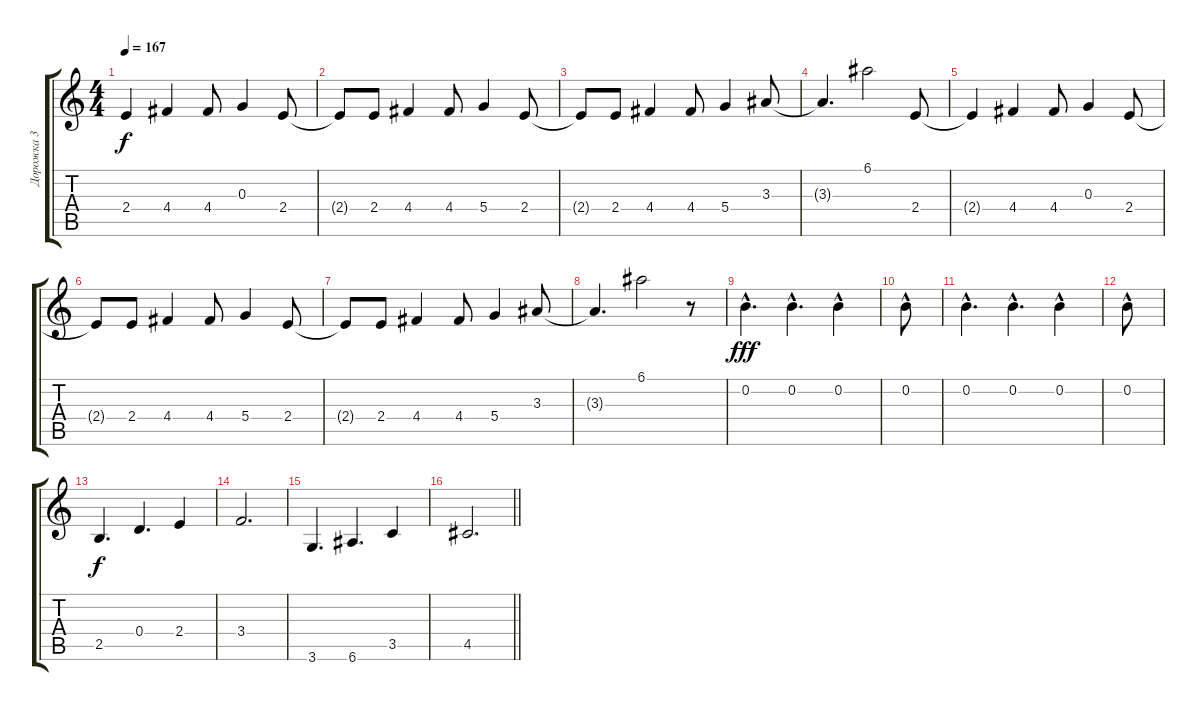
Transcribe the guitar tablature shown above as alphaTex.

\track ("Дорожка 3" "Дорожка 3") {instrument overdrivenguitar}
\staff {score tabs}
\tuning (E4 B3 G3 D3 A2 E2) {hide}
\ts (4 4)
\tempo 167
\clef g2
\ks c
2.4.4{dy f} 4.4.4 4.4.8 0.3.4 2.4.8 |
2.4{t}.8 2.4.8 4.4.4 4.4.8 5.4.4 2.4.8 |
2.4{t}.8 2.4.8 4.4.4 4.4.8 5.4.4 3.3.8 |
3.3{t}.4{d} 6.1.2 2.4.8 |
2.4{t}.4 4.4.4 4.4.8 0.3.4 2.4.8 |
2.4{t}.8 2.4.8 4.4.4 4.4.8 5.4.4 2.4.8 |
2.4{t}.8 2.4.8 4.4.4 4.4.8 5.4.4 3.3.8 |
3.3{t}.4{d} 6.1.2 r.8 |
0.2{hac}.4{d dy fff} 0.2{hac}.4{d} 0.2{hac}.4 |
0.2{hac}.8 |
0.2{hac}.4{d} 0.2{hac}.4{d} 0.2{hac}.4 |
0.2{hac}.8 |
2.5.4{d dy f} 0.4.4{d} 2.4.4 |
3.4.2{d} |
3.6.4{d} 6.6.4{d} 3.5.4 |
\barLineRight lightlight
4.5.2{d}
